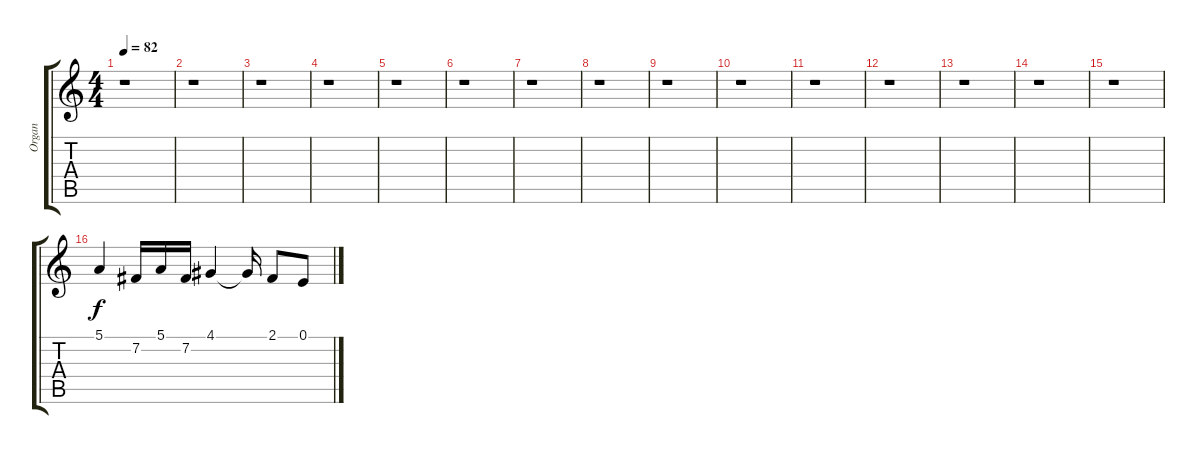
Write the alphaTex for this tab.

\track ("Organ" "Organ") {instrument drawbarorgan}
\staff {score tabs}
\tuning (E4 B3 G3 D3 A2 E2) {hide}
\ts (4 4)
\tempo 82
\clef g2
\ks c
r.1{dy f} |
r.1 |
r.1 |
r.1 |
r.1 |
r.1 |
r.1 |
r.1 |
r.1 |
r.1 |
r.1 |
r.1 |
r.1 |
r.1 |
r.1 |
5.1.4 7.2.16 5.1.16 7.2.16 4.1.4 4.1{t}.16 2.1.8 0.1.8
